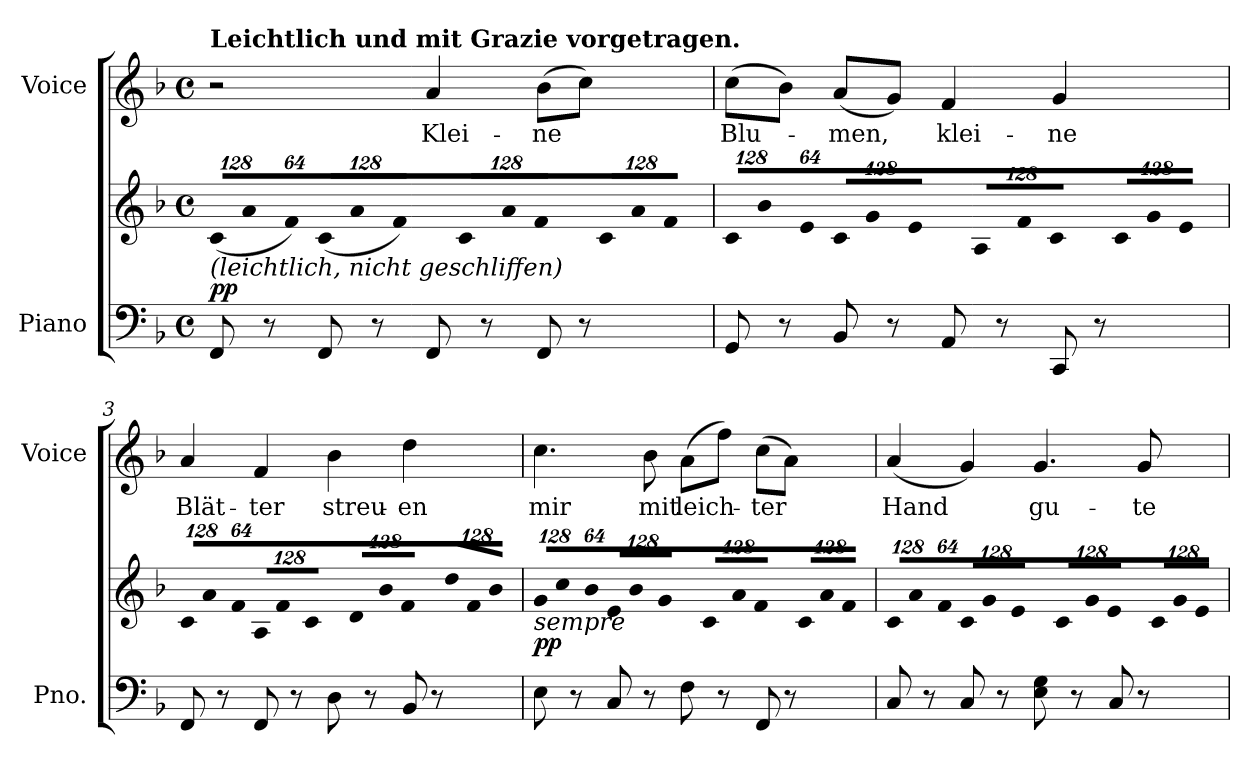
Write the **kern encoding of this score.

**kern	**kern	**dynam	**kern	**text
*part2	*part2	*part2	*part1	*part1
*staff3	*staff2	*staff2/3	*staff1	*staff1
*I"Piano	*	*	*I"Voice	*
*I'Pno.	*	*	*I'Voice	*
!!LO:PB:g=z
*clefF4	*clefG2	*	*clefG2	*
*k[b-]	*k[b-]	*	*k[b-]	*
*F:	*F:	*	*F:	*
*M4/4	*M4/4	*	*M4/4	*
*met(c)	*met(c)	*	*met(c)	*
*	*Xbrackettup	*	*	*
=1	=1	=1	=1	=1
!	!	!	!LO:TX:a:B:t=Leichtlich und mit Grazie vorgetragen.	!
!	!LO:TX:b:i:t=(leichtlich, nicht geschliffen)	!	!	!
!	!LO:N:vis=8	!	!	!
8FFi/	(1024%85ci/L	pp	2r	.
!	!LO:N:vis=8	!	!	!
.	1024%85ai/	.	.	.
8r	.	.	.	.
!	!LO:N:vis=8	!	!	!
.	512%43fi/J)	.	.	.
!	!LO:N:vis=8	!	!	!
8FFi/	(1024%85ci/L	.	.	.
!	!LO:N:vis=8	!	!	!
.	1024%85ai/	.	.	.
8r	.	.	.	.
!	!LO:N:vis=8	!	!	!
.	512%43fi/J)	.	.	.
!	!LO:N:vis=8	!	!	!
!	!	!	!	!LO:LY:b:color=#000000
8FFi/	1024%85ci/L	.	4ai/	Klei-
!	!LO:N:vis=8	!	!	!
.	1024%85ai/	.	.	.
8r	.	.	.	.
!	!LO:N:vis=8	!	!	!
.	512%43fi/J	.	.	.
!	!LO:N:vis=8	!	!	!
!	!	!	!	!LO:LY:b:color=#000000
8FFi/	1024%85ci/L	.	(8b-i\L	-ne
!	!LO:N:vis=8	!	!	!
.	1024%85ai/	.	.	.
8r	.	.	8cci\J)	.
!	!LO:N:vis=8	!	!	!
.	512%43fi/J	.	.	.
=2	=2	=2	=2	=2
!	!LO:N:vis=8	!	!	!
!	!	!	!	!LO:LY:b:color=#000000
8GGi/	1024%85ci/L	.	(8cci\L	Blu-
!	!LO:N:vis=8	!	!	!
.	1024%85b-i/	.	.	.
8r	.	.	8b-i\J)	.
!	!LO:N:vis=8	!	!	!
.	512%43ei/J	.	.	.
!	!LO:N:vis=8	!	!	!
!	!	!	!	!LO:LY:b:color=#000000
8BB-i/	1024%85ci/L	.	(8ai/L	-men,
!	!LO:N:vis=8	!	!	!
.	1024%85gi/	.	.	.
8r	.	.	8gi/J)	.
!	!LO:N:vis=8	!	!	!
.	512%43ei/J	.	.	.
!	!LO:N:vis=8	!	!	!
!	!	!	!	!LO:LY:b:color=#000000
8AAi/	1024%85Ai/L	.	4fi/	klei-
!	!LO:N:vis=8	!	!	!
.	1024%85fi/	.	.	.
8r	.	.	.	.
!	!LO:N:vis=8	!	!	!
.	512%43ci/J	.	.	.
!	!LO:N:vis=8	!	!	!
!	!	!	!	!LO:LY:b:color=#000000
8CCi/	1024%85ci/L	.	4gi/	-ne
!	!LO:N:vis=8	!	!	!
.	1024%85gi/	.	.	.
8r	.	.	.	.
!	!LO:N:vis=8	!	!	!
.	512%43ei/J	.	.	.
=3	=3	=3	=3	=3
!	!LO:N:vis=8	!	!	!
!	!	!	!	!LO:LY:b:color=#000000
8FFi/	1024%85ci/L	.	4ai/	Blät-
!	!LO:N:vis=8	!	!	!
.	1024%85ai/	.	.	.
8r	.	.	.	.
!	!LO:N:vis=8	!	!	!
.	512%43fi/J	.	.	.
!	!LO:N:vis=8	!	!	!
!	!	!	!	!LO:LY:b:color=#000000
8FFi/	1024%85Ai/L	.	4fi/	-ter
!	!LO:N:vis=8	!	!	!
.	1024%85fi/	.	.	.
8r	.	.	.	.
!	!LO:N:vis=8	!	!	!
.	512%43ci/J	.	.	.
!	!LO:N:vis=8	!	!	!
!	!	!	!	!LO:LY:b:color=#000000
8Di\	1024%85di/L	.	4b-i\	streu-
!	!LO:N:vis=8	!	!	!
.	1024%85b-i/	.	.	.
8r	.	.	.	.
!	!LO:N:vis=8	!	!	!
.	512%43fi/J	.	.	.
!	!LO:N:vis=8	!	!	!
!	!	!	!	!LO:LY:b:color=#000000
8BB-i/	1024%85ddi/L	.	4ddi\	-en
!	!LO:N:vis=8	!	!	!
.	1024%85fi/	.	.	.
8r	.	.	.	.
!	!LO:N:vis=8	!	!	!
.	512%43b-i/J	.	.	.
!!LO:LB:g=z
=4	=4	=4	=4	=4
!	!LO:N:vis=8	!	!	!
!	!LO:TX:b:i:t=sempre	!	!	!
!	!	!	!	!LO:LY:b:color=#000000
8Ei\	1024%85gi/L	pp	4.cci\	mir
!	!LO:N:vis=8	!	!	!
.	1024%85cci/	.	.	.
8r	.	.	.	.
!	!LO:N:vis=8	!	!	!
.	512%43b-i/J	.	.	.
!	!LO:N:vis=8	!	!	!
8Ci/	1024%85ei/L	.	.	.
!	!LO:N:vis=8	!	!	!
.	1024%85b-i/	.	.	.
!	!	!	!	!LO:LY:b:color=#000000
8r	.	.	8b-i\	mit
!	!LO:N:vis=8	!	!	!
.	512%43gi/J	.	.	.
!	!LO:N:vis=8	!	!	!
!	!	!	!	!LO:LY:b:color=#000000
8Fi\	1024%85ci/L	.	(8ai\L	leich-
!	!LO:N:vis=8	!	!	!
.	1024%85ai/	.	.	.
8r	.	.	8ffi\J)	.
!	!LO:N:vis=8	!	!	!
.	512%43fi/J	.	.	.
!	!LO:N:vis=8	!	!	!
!	!	!	!	!LO:LY:b:color=#000000
8FFi/	1024%85ci/L	.	(8cci\L	-ter
!	!LO:N:vis=8	!	!	!
.	1024%85ai/	.	.	.
8r	.	.	8ai\J)	.
!	!LO:N:vis=8	!	!	!
.	512%43fi/J	.	.	.
=5	=5	=5	=5	=5
!	!LO:N:vis=8	!	!	!
!	!	!	!	!LO:LY:b:color=#000000
8Ci/	1024%85ci/L	.	(4ai/	Hand
!	!LO:N:vis=8	!	!	!
.	1024%85ai/	.	.	.
8r	.	.	.	.
!	!LO:N:vis=8	!	!	!
.	512%43fi/J	.	.	.
!	!LO:N:vis=8	!	!	!
8Ci/	1024%85ci/L	.	4gi/)	.
!	!LO:N:vis=8	!	!	!
.	1024%85gi/	.	.	.
8r	.	.	.	.
!	!LO:N:vis=8	!	!	!
.	512%43ei/J	.	.	.
!	!LO:N:vis=8	!	!	!
!	!	!	!	!LO:LY:b:color=#000000
8Ei\ 8Gi	1024%85ci/L	.	4.gi/	gu-
!	!LO:N:vis=8	!	!	!
.	1024%85gi/	.	.	.
8r	.	.	.	.
!	!LO:N:vis=8	!	!	!
.	512%43ei/J	.	.	.
!	!LO:N:vis=8	!	!	!
8Ci/	1024%85ci/L	.	.	.
!	!LO:N:vis=8	!	!	!
.	1024%85gi/	.	.	.
!	!	!	!	!LO:LY:b:color=#000000
8r	.	.	8gi/	-te
!	!LO:N:vis=8	!	!	!
.	512%43ei/J	.	.	.
=	=	=	=	=
*-	*-	*-	*-	*-
